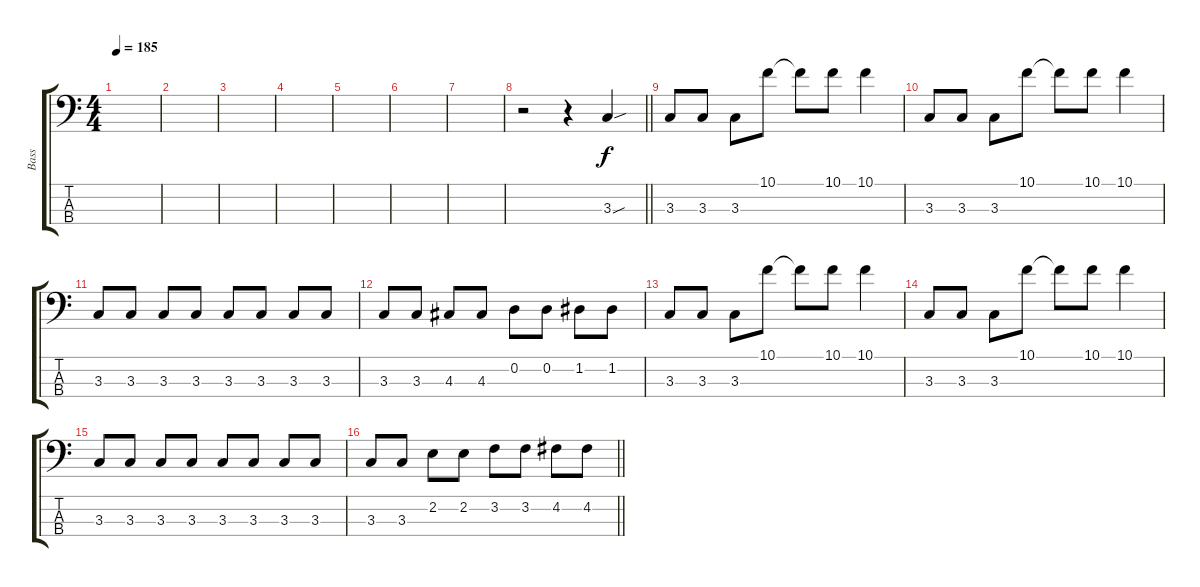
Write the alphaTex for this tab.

\track ("Bass" "Bass") {instrument electricbasspick}
\staff {score tabs}
\tuning (G2 D2 A1 E1) {hide}
\ts (4 4)
\tempo 185
\clef f4
\ks c
|
|
|
|
|
|
|
\barLineRight lightlight
r.2 r.4 3.3{sou}.4 |
3.3.8 3.3.8 3.3.8 10.1.8 10.1{t}.8 10.1.8 10.1.4 |
3.3.8 3.3.8 3.3.8 10.1.8 10.1{t}.8 10.1.8 10.1.4 |
3.3.8 3.3.8 3.3.8 3.3.8 3.3.8 3.3.8 3.3.8 3.3.8 |
3.3.8 3.3.8 4.3.8 4.3.8 0.2.8 0.2.8 1.2.8 1.2.8 |
3.3.8 3.3.8 3.3.8 10.1.8 10.1{t}.8 10.1.8 10.1.4 |
3.3.8 3.3.8 3.3.8 10.1.8 10.1{t}.8 10.1.8 10.1.4 |
3.3.8 3.3.8 3.3.8 3.3.8 3.3.8 3.3.8 3.3.8 3.3.8 |
\barLineRight lightlight
3.3.8 3.3.8 2.2.8 2.2.8 3.2.8 3.2.8 4.2.8 4.2.8
